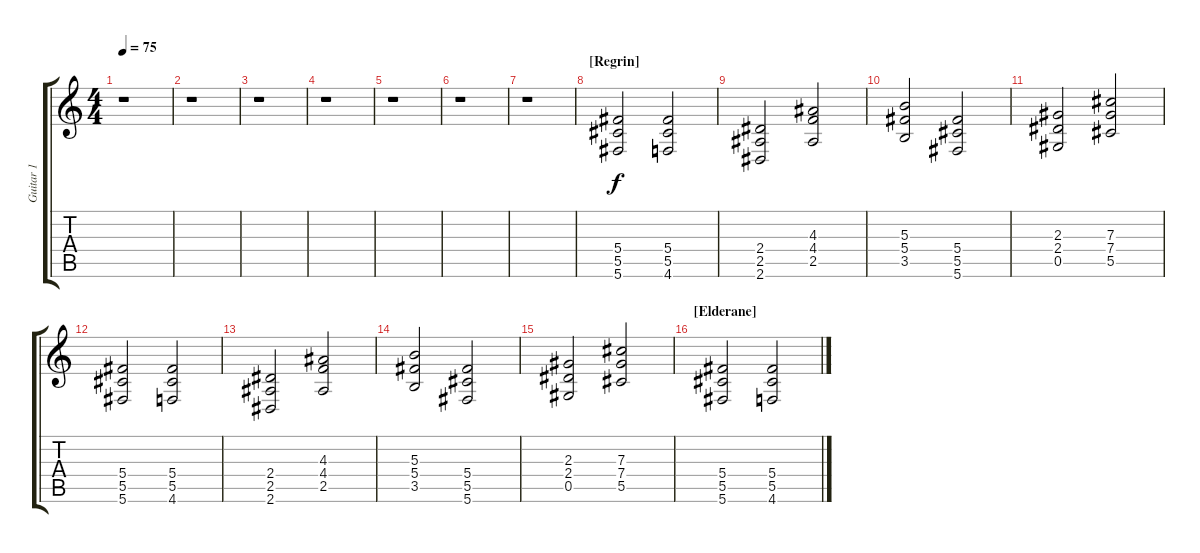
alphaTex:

\track ("Guitar 1" "Guitar 1") {instrument distortionguitar}
\staff {score tabs}
\tuning (Eb4 Bb3 Gb3 Db3 Ab2 Db2) {hide}
\ts (4 4)
\tempo 75
\clef g2
\ks c
r.1{dy f} |
r.1 |
r.1 |
r.1 |
r.1 |
r.1 |
r.1 |
\section ("" "[Regrin]")
(5.4 5.5 5.6).2 (5.4 5.5 4.6).2 |
(2.4 2.5 2.6).2 (4.3 4.4 2.5).2 |
(5.3 5.4 3.5).2 (5.4 5.5 5.6).2 |
(2.3 2.4 0.5).2 (7.3 7.4 5.5).2 |
(5.4 5.5 5.6).2 (5.4 5.5 4.6).2 |
(2.4 2.5 2.6).2 (4.3 4.4 2.5).2 |
(5.3 5.4 3.5).2 (5.4 5.5 5.6).2 |
(2.3 2.4 0.5).2 (7.3 7.4 5.5).2 |
\section ("" "[Elderane]")
(5.4 5.5 5.6).2 (5.4 5.5 4.6).2
